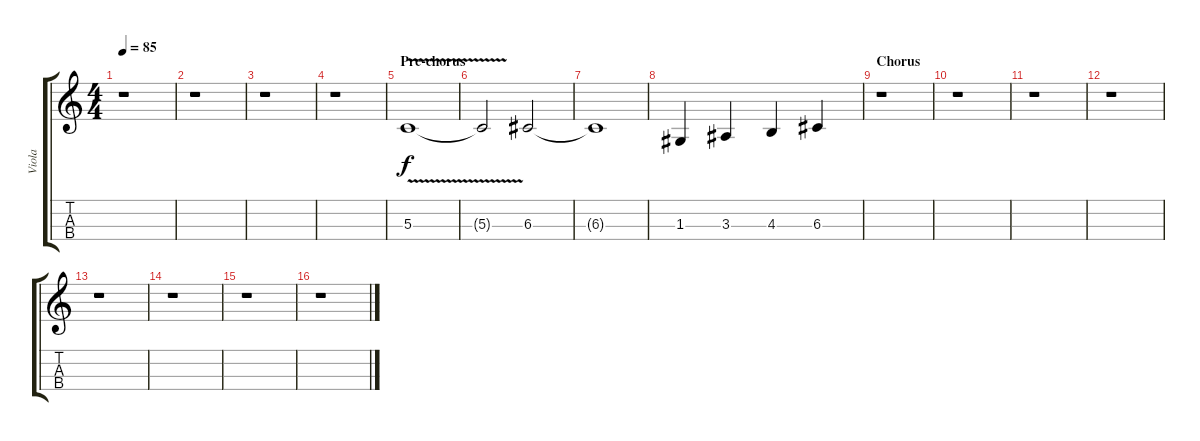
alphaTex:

\track ("Viola" "Viola") {instrument viola}
\staff {score tabs}
\tuning (A4 D4 G3 C3) {hide}
\ts (4 4)
\tempo 85
\clef g2
\ks c
r.1{dy f} |
r.1 |
r.1 |
r.1 |
\section ("" "Pre-chorus")
5.3{v}.1{volume 6} |
5.3{t}.2 6.3.2 |
6.3{t}.1 |
1.3.4 3.3.4 4.3.4 6.3.4 |
\section ("" "Chorus")
r.1 |
r.1 |
r.1 |
r.1 |
r.1 |
r.1 |
r.1 |
r.1
